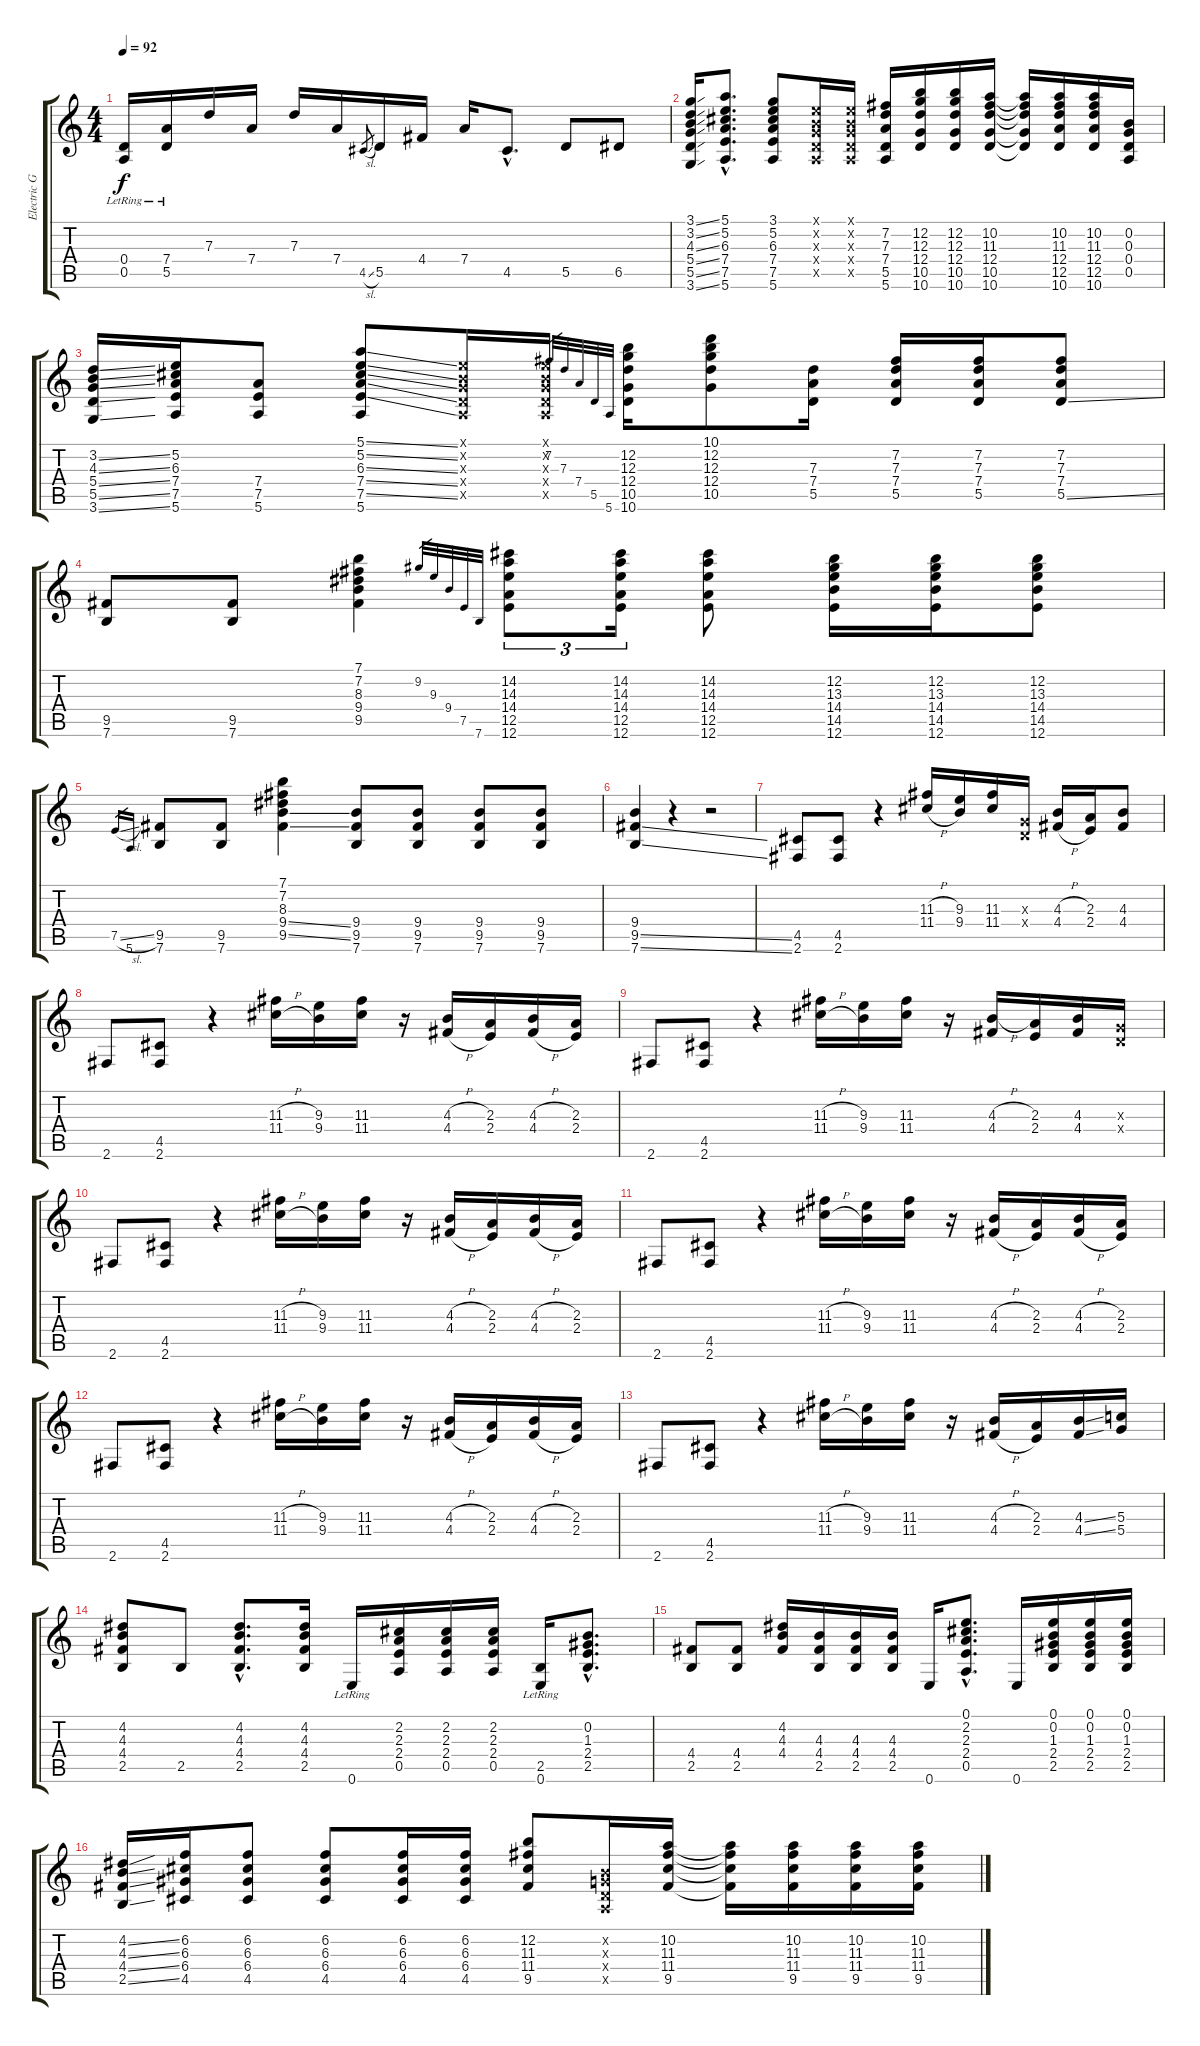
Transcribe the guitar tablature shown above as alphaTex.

\track ("Electric Guitar 2" "Electric G") {instrument overdrivenguitar}
\staff {score tabs}
\tuning (E4 B3 G3 D3 A2 E2) {hide}
\ts (4 4)
\tempo 92
\clef g2
\ks c
(0.4{lr} 0.5{lr}).16{dy f} (7.4{lr} 5.5{lr}).16 7.3.16 7.4.16 7.3.16 7.4.16 4.5{sl}.8{gr} 5.5.16 4.4.16 7.4.16 4.5{hac}.8{d} 5.5.8 6.5.8 |
(3.1{ss} 3.2{ss} 4.3{ss} 5.4{ss} 5.5{ss} 3.6{ss}).16 (5.1{hac} 5.2{hac} 6.3{hac} 7.4{hac} 7.5{hac} 5.6{hac}).8{d} (3.1 5.2 6.3 7.4 7.5 5.6).8 (0.1{x} 0.2{x} 0.3{x} 0.4{x} 0.5{x}).16 (0.1{x} 0.2{x} 0.3{x} 0.4{x} 0.5{x}).16 (7.2 7.3 7.4 5.5 5.6).16 (12.2 12.3 12.4 10.5 10.6).16 (12.2 12.3 12.4 10.5 10.6).16 (10.2 11.3 12.4 10.5 10.6).16 (10.2{t} 11.3{t} 12.4{t} 10.5{t} 10.6{t}).16 (10.2 11.3 12.4 12.5 10.6).16 (10.2 11.3 12.4 12.5 10.6).16 (0.2 0.3 0.4 0.5).16 |
(3.2{ss} 4.3{ss} 5.4{ss} 5.5{ss} 3.6{ss}).16 (5.2 6.3 7.4 7.5 5.6).16 (7.4 7.5 5.6).8 (5.1{ss} 5.2{ss} 6.3{ss} 7.4{ss} 7.5{ss} 5.6).8 (0.1{x} 0.2{x} 0.3{x} 0.4{x} 0.5{x}).16 (0.1{x} 0.2{x} 0.3{x} 0.4{x} 0.5{x}).16 7.2.32{gr} 7.3.32{gr} 7.4.32{gr} 5.5.32{gr} 5.6.32{gr} (12.2 12.3 12.4 10.5 10.6).16 (10.1 12.2 12.3 12.4 10.5).8 (7.3 7.4 5.5).16 (7.2 7.3 7.4 5.5).16 (7.2 7.3 7.4 5.5).16 (7.2 7.3 7.4 5.5{ss}).8 |
(9.5 7.6).8 (9.5 7.6).8 (7.1 7.2 8.3 9.4 9.5).4 9.2.32{gr} 9.3.32{gr} 9.4.32{gr} 7.5.32{gr} 7.6.32{gr} (14.2 14.3 14.4 12.5 12.6).8{tu (3 2)} (14.2 14.3 14.4 12.5 12.6).16{tu (3 2)} (14.2 14.3 14.4 12.5 12.6).8 (12.2 13.3 14.4 14.5 12.6).16 (12.2 13.3 14.4 14.5 12.6).16 (12.2 13.3 14.4 14.5 12.6).8 |
7.5{sl}.16{gr} 5.6.16{gr} (9.5 7.6).8 (9.5 7.6).8 (7.1 7.2 8.3 9.4{ss} 9.5{ss}).4 (9.4 9.5 7.6).8 (9.4 9.5 7.6).8 (9.4 9.5 7.6).8 (9.4 9.5 7.6).8 |
(9.4 9.5{ss} 7.6{ss}).4 r.4 r.2 |
(4.5 2.6).8 (4.5 2.6).8 r.4 (11.3{h} 11.4{h}).16 (9.3 9.4).16 (11.3 11.4).16 (0.3{x} 0.4{x}).16 (4.3{h} 4.4{h}).16 (2.3 2.4).16 (4.3 4.4).8 |
2.6.8 (4.5 2.6).8 r.4 (11.3{h} 11.4{h}).16 (9.3 9.4).16 (11.3 11.4).16 r.16 (4.3{h} 4.4{h}).16 (2.3 2.4).16 (4.3{h} 4.4{h}).16 (2.3 2.4).16 |
2.6.8 (4.5 2.6).8 r.4 (11.3{h} 11.4{h}).16 (9.3 9.4).16 (11.3 11.4).16 r.16 (4.3{h} 4.4).16 (2.3 2.4).16 (4.3 4.4).16 (0.3{x} 0.4{x}).16 |
2.6.8 (4.5 2.6).8 r.4 (11.3{h} 11.4{h}).16 (9.3 9.4).16 (11.3 11.4).16 r.16 (4.3{h} 4.4{h}).16 (2.3 2.4).16 (4.3{h} 4.4{h}).16 (2.3 2.4).16 |
2.6.8 (4.5 2.6).8 r.4 (11.3{h} 11.4{h}).16 (9.3 9.4).16 (11.3 11.4).16 r.16 (4.3{h} 4.4{h}).16 (2.3 2.4).16 (4.3{h} 4.4{h}).16 (2.3 2.4).16 |
2.6.8 (4.5 2.6).8 r.4 (11.3{h} 11.4{h}).16 (9.3 9.4).16 (11.3 11.4).16 r.16 (4.3{h} 4.4{h}).16 (2.3 2.4).16 (4.3{h} 4.4{h}).16 (2.3 2.4).16 |
2.6.8 (4.5 2.6).8 r.4 (11.3{h} 11.4{h}).16 (9.3 9.4).16 (11.3 11.4).16 r.16 (4.3{h} 4.4{h}).16 (2.3 2.4).16 (4.3{ss} 4.4{ss}).16 (5.3 5.4).16 |
(4.2 4.3 4.4 2.5).8 2.5.8 (4.2{hac} 4.3{hac} 4.4{hac} 2.5{hac}).8{d} (4.2 4.3 4.4 2.5).16 0.6{lr}.16 (2.2 2.3 2.4 0.5).16 (2.2 2.3 2.4 0.5).16 (2.2 2.3 2.4 0.5).16 (2.5{lr} 0.6{lr}).16 (0.2{hac} 1.3{hac} 2.4{hac} 2.5{hac}).8{d} |
(4.4 2.5).8 (4.4 2.5).8 (4.2 4.3 4.4).16 (4.3 4.4 2.5).16 (4.3 4.4 2.5).16 (4.3 4.4 2.5).16 0.6.16 (0.1{hac} 2.2{hac} 2.3{hac} 2.4{hac} 0.5{hac}).8{d} 0.6.16 (0.1 0.2 1.3 2.4 2.5).16 (0.1 0.2 1.3 2.4 2.5).16 (0.1 0.2 1.3 2.4 2.5).16 |
(4.2{ss} 4.3{ss} 4.4{ss} 2.5{ss}).16 (6.2 6.3 6.4 4.5).16 (6.2 6.3 6.4 4.5).8 (6.2 6.3 6.4 4.5).8 (6.2 6.3 6.4 4.5).16 (6.2 6.3 6.4 4.5).16 (12.2 11.3 11.4 9.5).8 (0.2{x} 0.3{x} 0.4{x} 0.5{x}).16 (10.2 11.3 11.4 9.5).16 (10.2{t} 11.3{t} 11.4{t} 9.5{t}).16 (10.2 11.3 11.4 9.5).16 (10.2 11.3 11.4 9.5).16 (10.2 11.3 11.4 9.5).16
